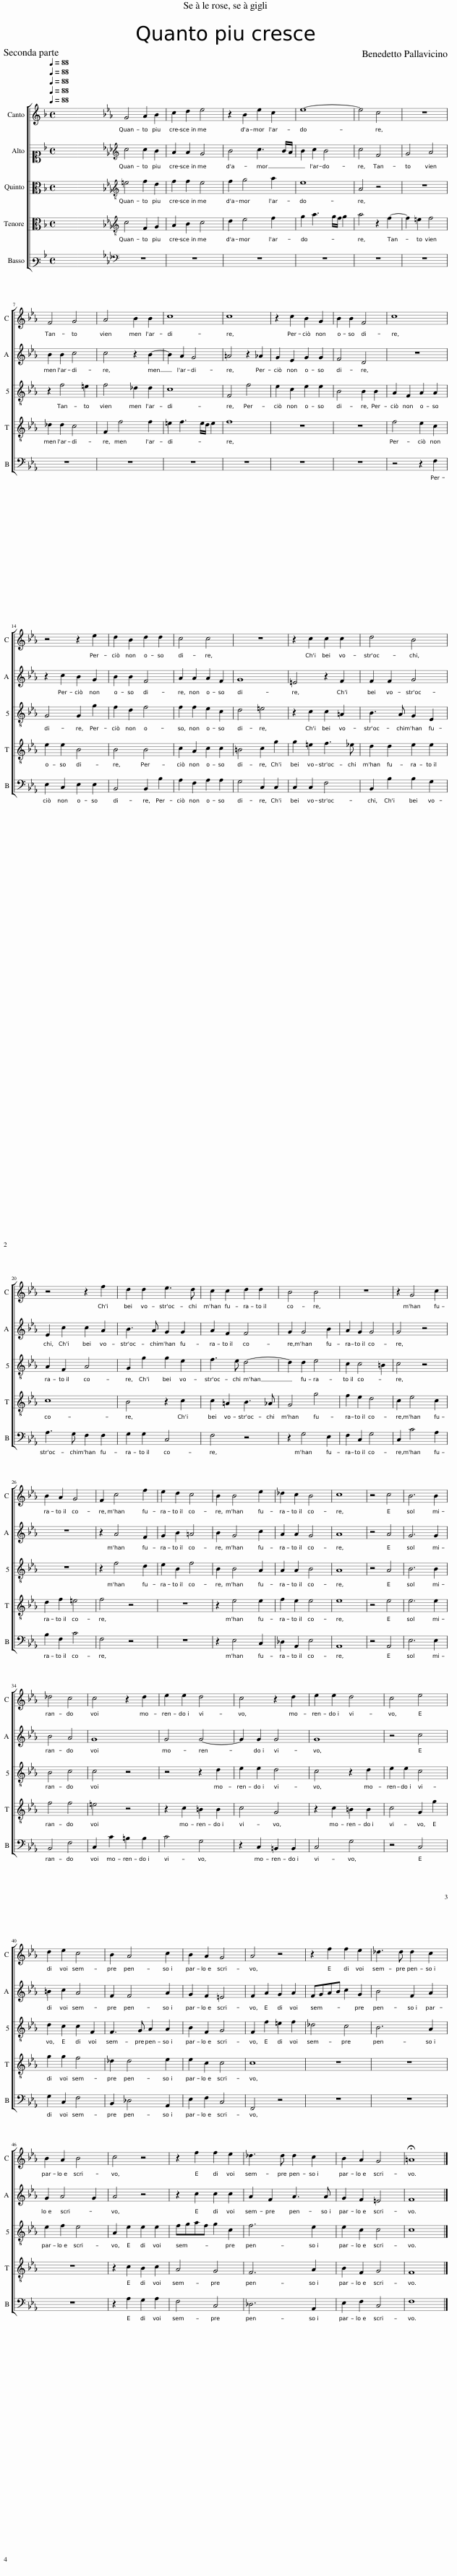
X:1
%%score [ 1 2 [ 3 4 ] 5 ]
L:1/8
Q:1/4=88
M:4/4
I:linebreak $
K:F
V:1 treble
V:2 alto1
V:3 alto
V:4 alto
V:5 bass3
V:1
 x8 | x8 |[K:Eb] G4 A2 B2 | c2 d2 e4 | z2 B2 e2 c2 | %5
 e8- | e4 c4 | z8 |$ F4 G4 | A4 B2 B2 | %10
 c8 | c8 | z2 c2 B2 G2 | B2 B2 F4 | c8 |$ %15
 z4 z2 e2 | d2 B2 d2 d2 | c4 c4 | z8 | z2 c2 c2 c2 | %20
 d4 B4 |$ z4 z2 f2 | d2 d2 e3 d | c2 c2 d2 d2 | B4 B4 | %25
 z8 | z2 G4 c2 |$ B2 A2 G4 | F2 c4 f2 | e2 d2 c4 | %30
 B2 B4 e2 | _d2 c2 B4 | c8 | z4 c4 | B6 B2 |$ %35
 _d4 c4 | c4 z2 d2 | e2 e2 d4 | c4 z2 d2 | e2 e2 d4 | %40
 c4 e4 |$ d2 e2 c4 | B2 A4 c2 | B2 A2 G4 | A4 z4 | %45
 z2 f2 f2 e2 | _d3 d d2 c2 |$ B2 A2 B4 | c4 z4 | z2 f2 f2 e2 | %50
 _d3 d d2 c2 | B2 A2 G4 | !fermata!=A8 |] %53
V:2
 x8 | x8 |[K:Eb][K:treble] c4 c2 B2 | A2 A2 G4 | B4 c3 B/A/ | %5
 B2 c2 B4 | c4 F4 | G4 A4 |$ B2 B2 c4 | c4 z2 B2- | %10
 B2 A2 G4 | =A4 z2 _A2 | G2 E2 G2 G2 | F4 D4 | z8 |$ %15
 z2 c2 B2 G2 | B2 B2 F4 | A2 A2 A2 F2 | G8 | =E4 z2 F2 | %20
 F2 F2 G4 |$ E2 c2 c2 A2 | B3 A G2 G2 | A2 F2 F4 | G2 G4 B2 | %25
 A2 G2 G4 | G4 z4 |$ z8 | z2 A4 F2 | G2 B2 =A4 | %30
 B2 G4 c2 | A2 A2 G4 | A8 | z4 A4 | G6 G2 |$ %35
 B4 A4 | G8 | G4 G4- | G2 G2 G4 | G8 | %40
 z4 c4 |$ =B2 c2 A4 | F2 F4 A2 | G2 F2 =E4 | F2 A2 G2 A2 | %45
 FGAB c2 G2 | B4 F2 A2 |$ G2 A4 G2 | A4 z4 | z2 c2 c2 c2 | %50
 A2 F2 A3 A | G2 F2 =E4 | F8 |] %53
V:3
 x8 | x8 |[K:Eb][K:treble-8] =e4 f2 d2 | f2 f2 e4 | f2 g4 a2 | %5
 e8 | A4 z4 | z8 |$ z2 f4 =e2 | f4 _d2 d2 | %10
 c8 | F4 f4 | e2 c2 e2 e2 | B4 B2 B2 | A2 F2 A2 A2 |$ %15
 G4 G2 g2 | f2 d2 f4 | f2 f2 e2 c2 | d4 =e4 | z2 c2 c2 =A2 | %20
 B3 A G2 E2 |$ A2 F2 A4 | G2 g2 g2 e2 | f3 e d4- | d2 d2 e4 | %25
 c2 c4 =B2 | c4 z4 |$ z8 | z2 f4 d2 | e2 B2 f4 | %30
 B2 B4 A2 | A2 A2 B4 | A8 | z4 A4 | B6 B2 |$ %35
 B4 c4 | c4 z4 | z4 z2 d2 | e2 e2 d4 | c4 z2 d2 | %40
 e2 e2 c4 |$ d2 c2 c2 F2 | F3 G A2 A2 | B2 F2 G4 | F2 f2 =e2 f2 | %45
 _d4 c4 | B6 A2 |$ e2 f2 e4 | A2 e2 e2 e2 | fgaf g2 c2 | %50
 f6 e2 | e2 c2 c4 | c8 |] %53
V:4
 x8 | x8 |[K:Eb][K:treble-8] c4 F2 G2 | A2 B2 c4 | d2 e4 f2 | %5
 g2 a3 g/f/ g2 | a4 z2 f2- | f2 =e2 f4 |$ _d2 d2 c4 | F2 f4 f2 | %10
 =e2 f3 e/d/ e2 | f8 | z8 | z8 | f4 e2 c2 |$ %15
 e2 e2 B4 | B4 B4 | c2 A2 c2 c2 | =B4 c2 g2 | g2 =e2 f3 _e | %20
 d2 d2 e2 e2 |$ c8 | B4 z2 c2 | c2 =A2 B3 _A | G4 g4 | %25
 f2 e2 d4 | c2 e4 c2 |$ d2 f2 =e4 | f4 z4 | z8 | %30
 z2 e4 e2 | f2 e2 e4 | e8 | z4 e4 | e6 e2 |$ %35
 f4 f4 | =e4 z4 | z2 c2 =B2 B2 | c4 G4 | z2 c2 =B2 B2 | %40
 c4 G2 g2 |$ g2 g2 f4 | _d2 d4 e2 | e2 c2 c4 | c8 | %45
 z8 | z8 |$ z8 | z2 c2 B2 c2 | A4 G4 | %50
 F6 A2 | B2 F2 G4 | F8 |] %53
V:5
 x8 | x8 |[K:Eb][K:bass] z8 | z8 | z8 | %5
 z8 | z8 | z8 |$ z8 | z8 | %10
 z8 | z8 | z8 | z8 | z4 z2 F,2 |$ %15
 E,2 C,2 E,2 E,2 | B,,4 B,,2 B,2 | A,2 F,2 A,2 A,2 | G,4 C,2 C,2 | C,2 C,2 F,4 | %20
 B,,2 B,2 B,2 G,2 |$ A,3 G, F,2 F,2 | G,2 G,2 C,4 | F,4 z4 | z2 G,4 E,2 | %25
 F,2 C,2 G,4 | C,2 C4 A,2 |$ B,2 F,2 C4 | F,4 z4 | z8 | %30
 z2 E,4 C,2 | _D,2 A,,2 E,4 | A,,8 | z4 A,,4 | E,6 E,2 |$ %35
 B,,4 F,4 | C,2 C2 =B,2 B,2 | C4 G,4 | z2 C,2 =B,,2 B,,2 | C,4 G,4 | %40
 z4 C,4 |$ G,2 C,2 F,4 | B,,2 _D,4 A,,2 | E,2 F,2 C,4 | F,,4 z4 | %45
 z8 | z8 |$ z8 | z2 A,2 G,2 A,2 | F,4 C,4 | %50
 _D,6 A,,2 | E,2 F,2 C,4 | F,8 |] %53
